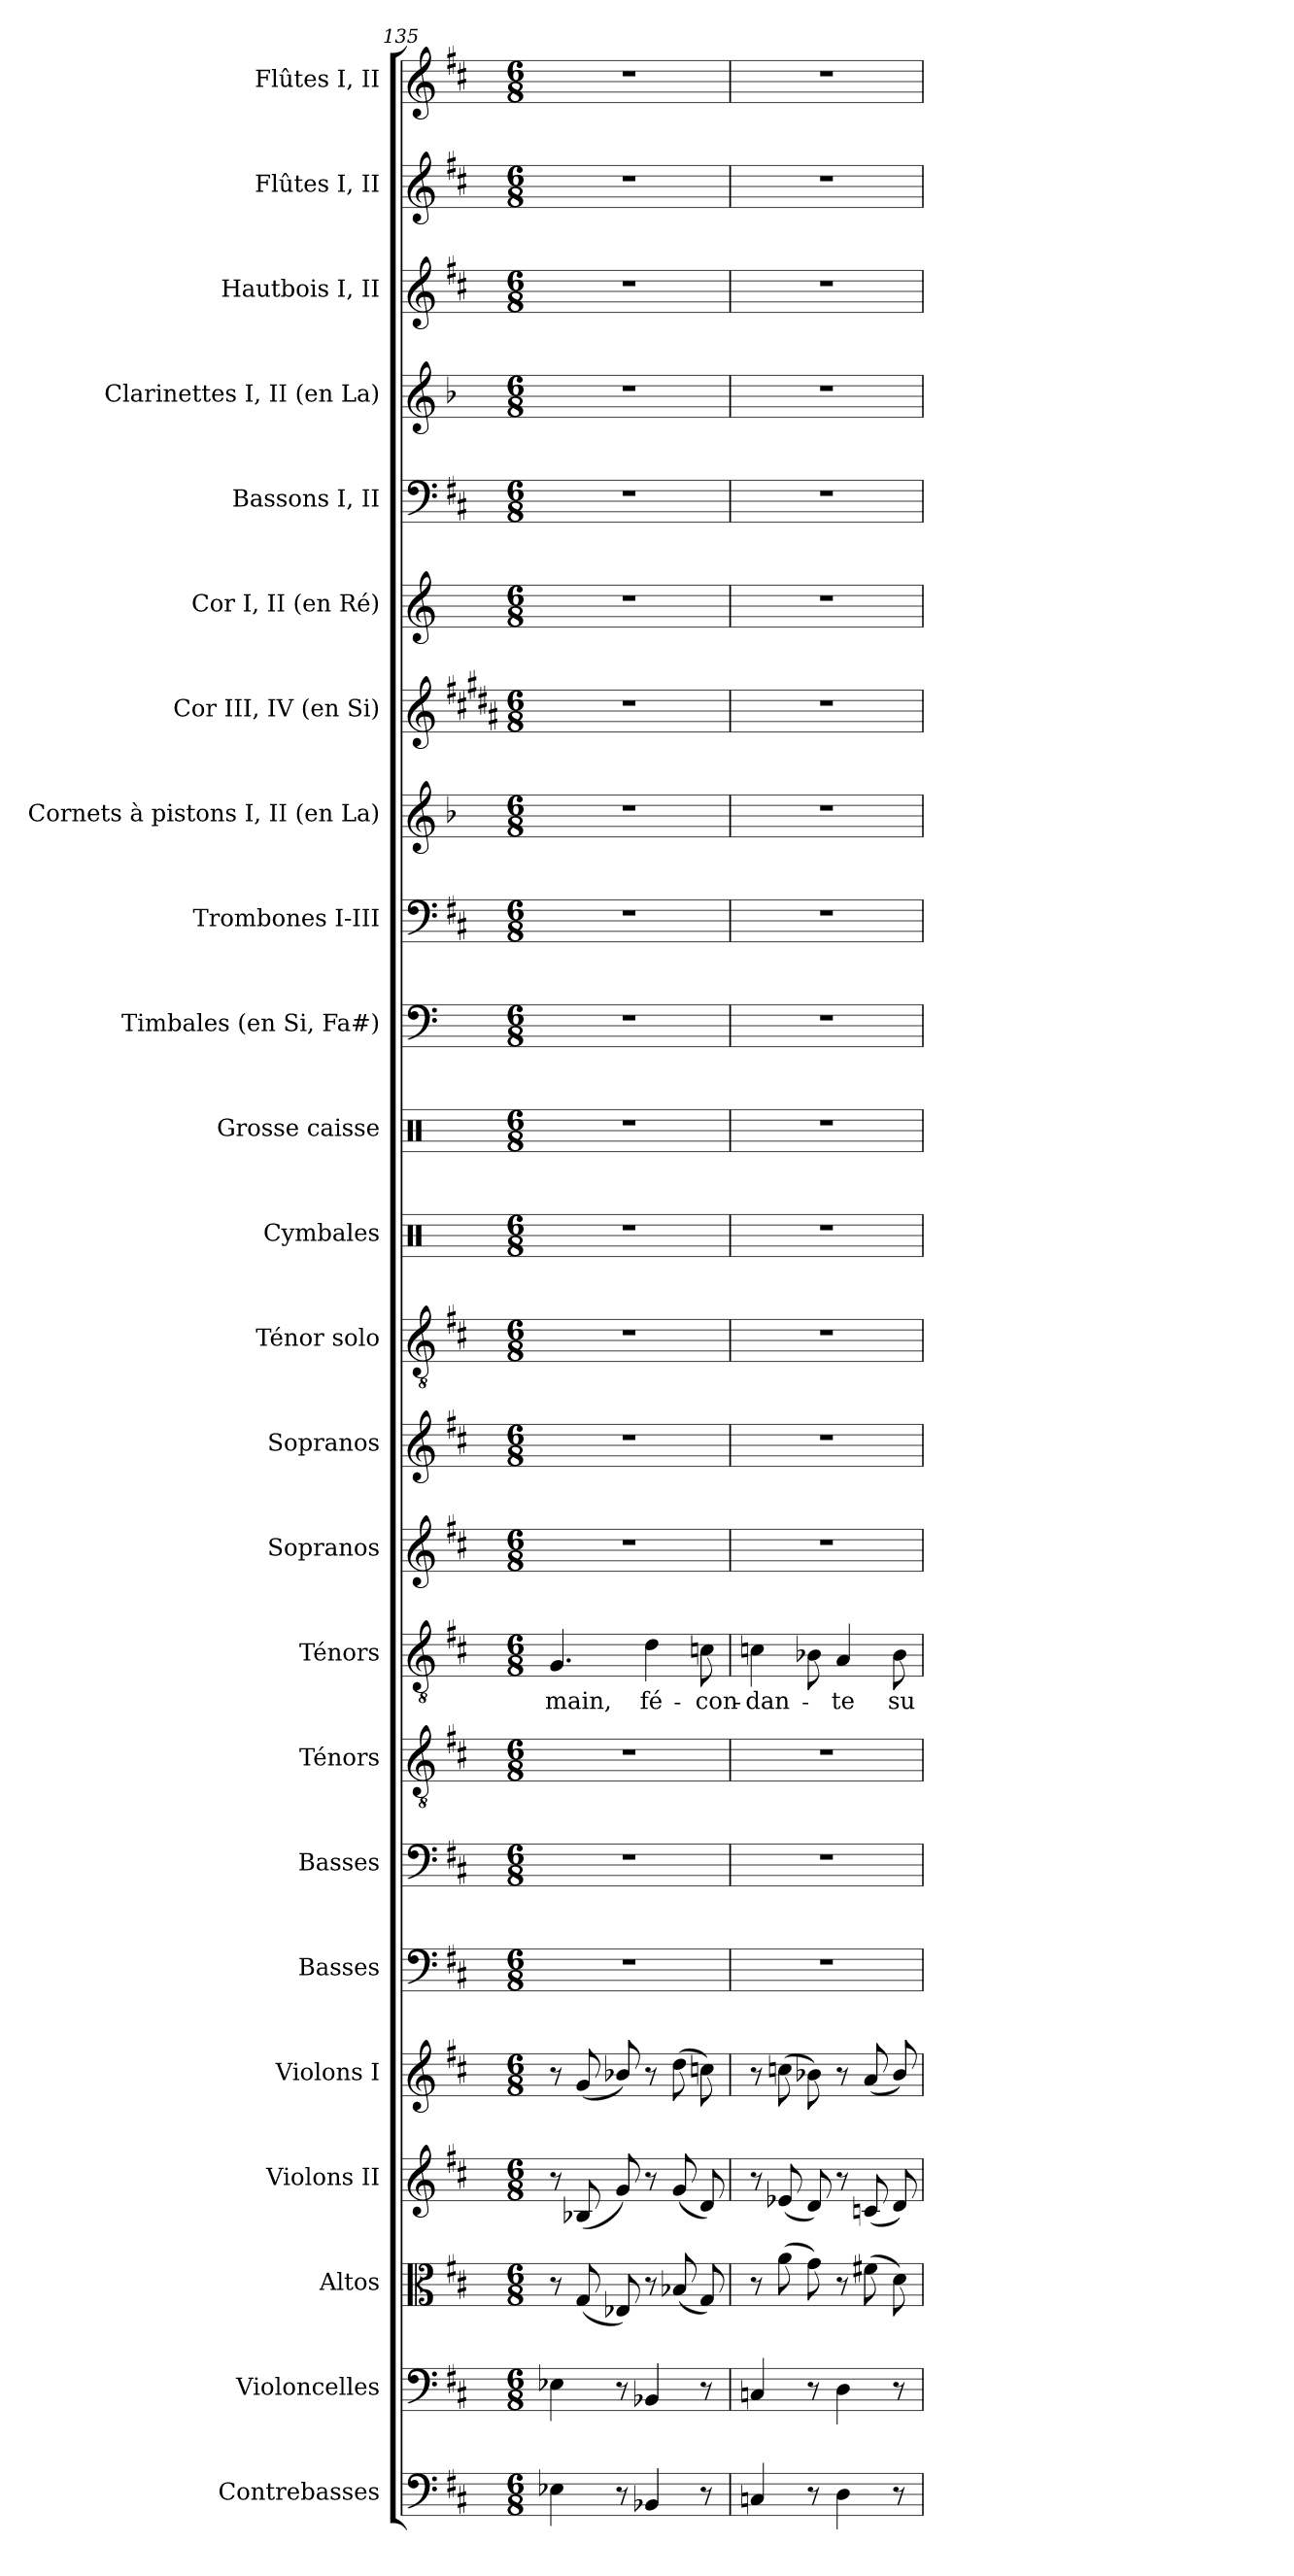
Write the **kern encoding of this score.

**kern	**kern	**kern	**kern	**kern	**kern	**kern	**kern	**kern	**text	**kern	**kern	**kern	**kern	**kern	**kern	**kern	**kern	**kern	**kern	**kern	**kern	**kern	**kern	**kern
*part24	*part23	*part22	*part21	*part20	*part19	*part18	*part17	*part16	*part16	*part15	*part14	*part13	*part12	*part11	*part10	*part9	*part8	*part7	*part6	*part5	*part4	*part3	*part2	*part1
*staff24	*staff23	*staff22	*staff21	*staff20	*staff19	*staff18	*staff17	*staff16	*staff16	*staff15	*staff14	*staff13	*staff12	*staff11	*staff10	*staff9	*staff8	*staff7	*staff6	*staff5	*staff4	*staff3	*staff2	*staff1
*I"Contrebasses	*I"Violoncelles	*I"Altos	*I"Violons II	*I"Violons I	*I"Basses	*I"Basses	*I"Ténors	*I"Ténors	*	*I"Sopranos	*I"Sopranos	*I"Ténor solo	*I"Cymbales	*I"Grosse caisse	*I"Timbales (en Si, Fa#)	*I"Trombones I-III	*I"Cornets à pistons I, II (en La)	*I"Cor III, IV (en Si)	*I"Cor I, II (en Ré)	*I"Bassons I, II	*I"Clarinettes I, II (en La)	*I"Hautbois I, II	*I"Flûtes I, II	*I"Flûtes I, II
*I'Cb.	*I'Vlles	*I'Altos	*I'Vns II	*I'Vns I	*I'Basses	*I'Basses	*I'Tén.	*I'Tén.	*	*I'Sopr.	*I'Sopr.	*I'Tén. solo	*I'Cym.	*I'G. c.	*I'Timb.	*I'Trb.	*I'C.à p. (La)	*I'Cor (Si)	*I'Cor (Ré)	*I'Bns	*I'Cl. (La)	*I'Hb.	*I'Fl.	*I'Fl.
*clefF4	*clefF4	*clefC3	*clefG2	*clefG2	*clefF4	*clefF4	*clefGv2	*clefGv2	*	*clefG2	*clefG2	*clefGv2	*clefX	*clefX	*clefF4	*clefF4	*clefG2	*clefG2	*clefG2	*clefF4	*clefG2	*clefG2	*clefG2	*clefG2
*ITrd7c12	*	*	*	*	*	*	*ITrd7c12	*ITrd7c12	*	*	*	*ITrd7c12	*	*	*	*	*ITrd2c3	*ITrd8c13	*ITrd6c10	*	*ITrd2c3	*	*	*
*k[f#c#]	*k[f#c#]	*k[f#c#]	*k[f#c#]	*k[f#c#]	*k[f#c#]	*k[f#c#]	*k[f#c#]	*k[f#c#]	*	*k[f#c#]	*k[f#c#]	*k[f#c#]	*k[]	*k[]	*k[]	*k[f#c#]	*k[f#c#]	*k[f#c#g#d#a#]	*k[f#c#]	*k[f#c#]	*k[f#c#]	*k[f#c#]	*k[f#c#]	*k[f#c#]
*D:	*D:	*D:	*D:	*D:	*D:	*D:	*D:	*D:	*	*D:	*D:	*D:	*C:	*C:	*C:	*D:	*D:	*B:	*D:	*D:	*D:	*D:	*D:	*D:
*M6/8	*M6/8	*M6/8	*M6/8	*M6/8	*M6/8	*M6/8	*M6/8	*M6/8	*	*M6/8	*M6/8	*M6/8	*M6/8	*M6/8	*M6/8	*M6/8	*M6/8	*M6/8	*M6/8	*M6/8	*M6/8	*M6/8	*M6/8	*M6/8
=135	=135	=135	=135	=135	=135	=135	=135	=135	=135	=135	=135	=135	=135	=135	=135	=135	=135	=135	=135	=135	=135	=135	=135	=135
!	!	!	!	!	!LO:N:vis=1	!LO:N:vis=1	!LO:N:vis=1	!	!	!	!	!	!	!	!	!	!	!	!	!	!	!	!	!
!	!	!	!	!	!	!	!	!	!LO:LY:b:color=#000000	!LO:N:vis=1	!LO:N:vis=1	!LO:N:vis=1	!LO:N:vis=1	!LO:N:vis=1	!LO:N:vis=1	!LO:N:vis=1	!LO:N:vis=1	!LO:N:vis=1	!LO:N:vis=1	!LO:N:vis=1	!LO:N:vis=1	!LO:N:vis=1	!LO:N:vis=1	!LO:N:vis=1
4EE-Xi\	4E-Xi\	8r	8r	8r	2.r	2.r	2.r	4.GGi/	-main,	2.r	2.r	2.r	2.r	2.r	2.r	2.r	2.r	2.r	2.r	2.r	2.r	2.r	2.r	2.r
.	.	(8Gi/	(8B-Xi/	(8gi/	.	.	.	.	.	.	.	.	.	.	.	.	.	.	.	.	.	.	.	.
8r	8r	8E-Xi/)	8gi/)	8b-Xi/)	.	.	.	.	.	.	.	.	.	.	.	.	.	.	.	.	.	.	.	.
!	!	!	!	!	!	!	!	!	!LO:LY:b:color=#000000	!	!	!	!	!	!	!	!	!	!	!	!	!	!	!
4BBB-Xi/	4BB-Xi/	8r	8r	8r	.	.	.	4Di\	fé-	.	.	.	.	.	.	.	.	.	.	.	.	.	.	.
.	.	(8B-Xi/	(8gi/	(8ddi\	.	.	.	.	.	.	.	.	.	.	.	.	.	.	.	.	.	.	.	.
!	!	!	!	!	!	!	!	!	!LO:LY:b:color=#000000	!	!	!	!	!	!	!	!	!	!	!	!	!	!	!
8r	8r	8Gi/)	8di/)	8ccni\)	.	.	.	8Cni\	-con-	.	.	.	.	.	.	.	.	.	.	.	.	.	.	.
=136	=136	=136	=136	=136	=136	=136	=136	=136	=136	=136	=136	=136	=136	=136	=136	=136	=136	=136	=136	=136	=136	=136	=136	=136
!	!	!	!	!	!LO:N:vis=1	!LO:N:vis=1	!LO:N:vis=1	!	!	!	!	!	!	!	!	!	!	!	!	!	!	!	!	!
!	!	!	!	!	!	!	!	!	!LO:LY:b:color=#000000	!LO:N:vis=1	!LO:N:vis=1	!LO:N:vis=1	!LO:N:vis=1	!LO:N:vis=1	!LO:N:vis=1	!LO:N:vis=1	!LO:N:vis=1	!LO:N:vis=1	!LO:N:vis=1	!LO:N:vis=1	!LO:N:vis=1	!LO:N:vis=1	!LO:N:vis=1	!LO:N:vis=1
4CCni/	4Cni/	8r	8r	8r	2.r	2.r	2.r	4Cni\	-dan-	2.r	2.r	2.r	2.r	2.r	2.r	2.r	2.r	2.r	2.r	2.r	2.r	2.r	2.r	2.r
.	.	(8ai\	(8e-Xi/	(8ccni\	.	.	.	.	.	.	.	.	.	.	.	.	.	.	.	.	.	.	.	.
8r	8r	8gi\)	8di/)	8b-Xi\)	.	.	.	8BB-Xi\	.	.	.	.	.	.	.	.	.	.	.	.	.	.	.	.
!	!	!	!	!	!	!	!	!	!LO:LY:b:color=#000000	!	!	!	!	!	!	!	!	!	!	!	!	!	!	!
4DDi\	4Di\	8r	8r	8r	.	.	.	4AAi/	-te	.	.	.	.	.	.	.	.	.	.	.	.	.	.	.
.	.	(8f#Xi\	(8cni/	(8ai/	.	.	.	.	.	.	.	.	.	.	.	.	.	.	.	.	.	.	.	.
!	!	!	!	!	!	!	!	!	!LO:LY:b:color=#000000	!	!	!	!	!	!	!	!	!	!	!	!	!	!	!
8r	8r	8di\)	8di/)	8b-i/)	.	.	.	8BB-i\	su-	.	.	.	.	.	.	.	.	.	.	.	.	.	.	.
=	=	=	=	=	=	=	=	=	=	=	=	=	=	=	=	=	=	=	=	=	=	=	=	=
*-	*-	*-	*-	*-	*-	*-	*-	*-	*-	*-	*-	*-	*-	*-	*-	*-	*-	*-	*-	*-	*-	*-	*-	*-
